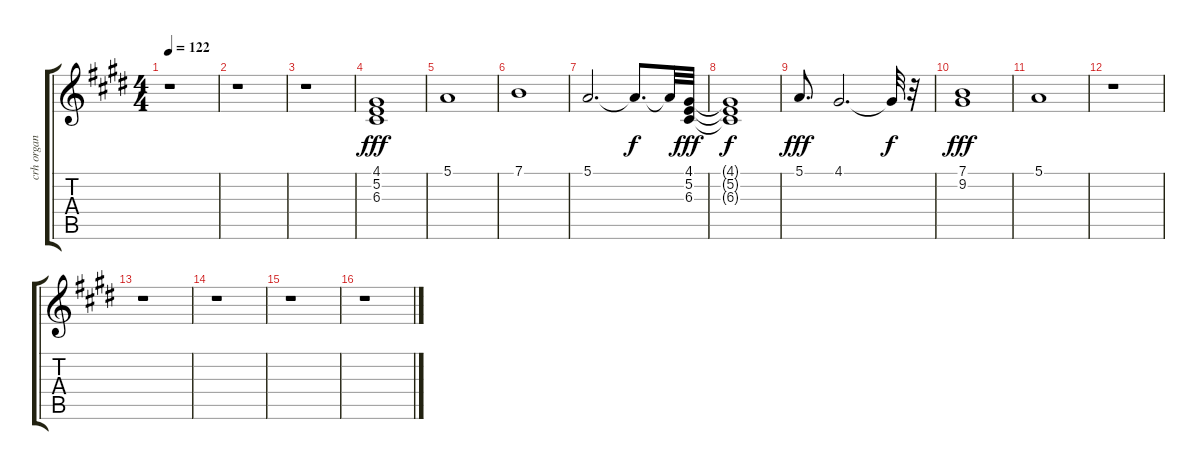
\track ("crh organ" "crh organ") {instrument churchorgan}
\staff {score tabs}
\tuning (E4 B3 G3 D3 A2 E2) {hide}
\ts (4 4)
\tempo 122
\clef g2
\ks e
r.1{dy fff} |
r.1 |
r.1 |
(4.1 5.2 6.3).1 |
5.1.1 |
7.1.1 |
5.1.2{d} 5.1{t}.8{d dy f} 5.1{t}.32 (4.1 5.2 6.3).32{dy fff} |
(4.1{t} 5.2{t} 6.3{t}).1{dy f} |
5.1.8{d dy fff} 4.1.2{d} 4.1{t}.32{dy f} r.32 |
(7.1 9.2).1{dy fff} |
5.1.1 |
r.1 |
r.1 |
r.1 |
r.1 |
r.1
